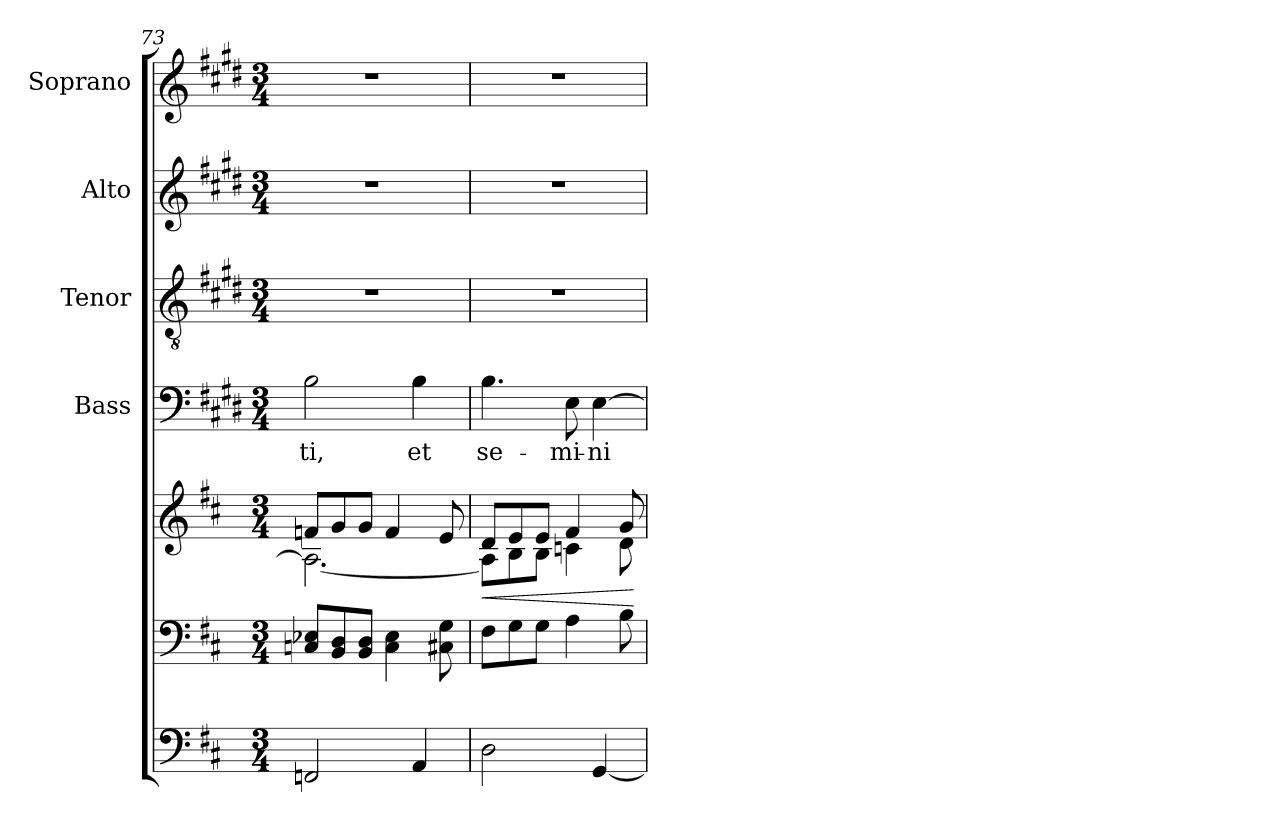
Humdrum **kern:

**kern	**kern	**kern	**dynam	**kern	**text	**kern	**kern	**kern
*part6	*part5	*part5	*part5	*part4	*part4	*part3	*part2	*part1
*staff7	*staff6	*staff5	*staff5/6	*staff4	*staff4	*staff3	*staff2	*staff1
*	*	*	*	*I"Bass	*	*I"Tenor	*I"Alto	*I"Soprano
*	*	*	*	*I'B	*	*I'T	*I'A	*I'S
!!LO:LB:g=z
*clefF4	*clefF4	*clefG2	*	*clefF4	*	*clefGv2	*clefG2	*clefG2
*	*	*	*	*ITrd1c2	*	*ITrd1c2	*ITrd1c2	*ITrd1c2
*k[f#c#]	*k[f#c#]	*k[f#c#]	*	*k[f#c#]	*	*k[f#c#]	*k[f#c#]	*k[f#c#]
*D:	*D:	*D:	*	*D:	*	*D:	*D:	*D:
*M3/4	*M3/4	*M3/4	*	*M3/4	*	*M3/4	*M3/4	*M3/4
=73	=73	=73	=73	=73	=73	=73	=73	=73
*	*	*^	*	*	*	*	*	*
2FFn/	8Cn/ 8E-X/L	8fn/L	2.A\_	.	2A\	-ti,	2.r	2.r	2.r
.	8BB/ 8D/	8g/	.	.	.	.	.	.	.
.	8BB/ 8D/J	8g/J	.	.	.	.	.	.	.
.	4C\ 4E-\	4f/	.	.	.	.	.	.	.
4AA/	.	.	.	.	4A\	et	.	.	.
.	8C#X\ 8G\	8e/	.	.	.	.	.	.	.
=74	=74	=74	=74	=74	=74	=74	=74	=74	=74
!	!	!	!	!LO:HP:b	!	!	!	!	!
2D\	8F#\L	8d/L	8A\L]	<	4.A\	se-	2.r	2.r	2.r
.	8G\	8e/	8B\	.	.	.	.	.	.
.	8G\J	8e/J	8B\J	.	.	.	.	.	.
.	4A\	4f#/	4cn\	.	8D\	-mi-	.	.	.
[4GG/	.	.	.	.	[4D\	-ni	.	.	.
.	8B\	8g/	8d\	.	.	.	.	.	.
*	*	*v	*v	*	*	*	*	*	*
.	.	.	[	.	.	.	.	.
=	=	=	=	=	=	=	=	=
*-	*-	*-	*-	*-	*-	*-	*-	*-
